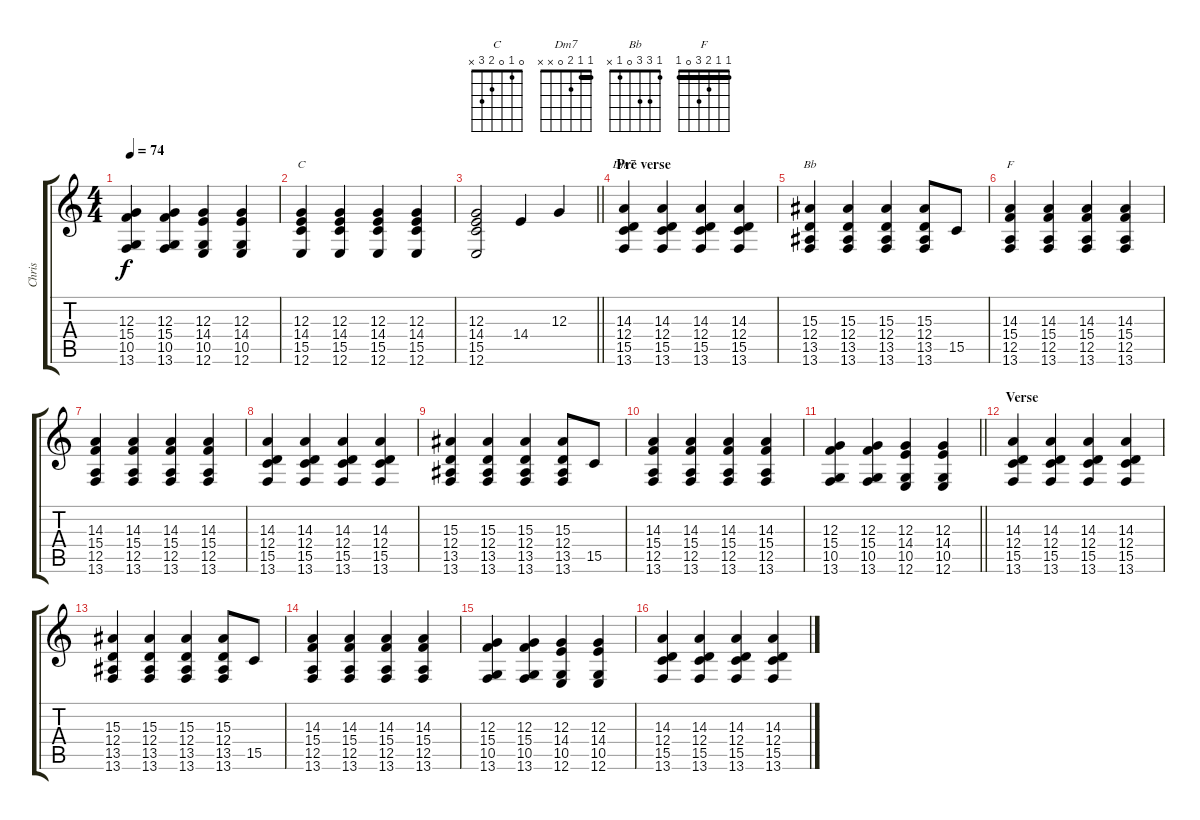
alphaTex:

\track ("Chris" "Chris") {instrument brightacousticpiano}
\staff {score tabs}
\tuning (E4 B3 G3 D3 A2 E2) {hide}
\chord ("C" 0 1 0 2 3 x)
\chord ("Dm7" 1 1 2 0 x x) {barre 1}
\chord ("Bb" 1 3 3 0 1 x)
\chord ("F" 1 1 2 3 0 1) {barre 1}
\ts (4 4)
\tempo 74
\clef g2
\ks c
(12.3 15.4 10.5 13.6).4{dy f} (12.3 15.4 10.5 13.6).4 (12.3 14.4 10.5 12.6).4 (12.3 14.4 10.5 12.6).4 |
(12.3 14.4 15.5 12.6).4{ch "C"} (12.3 14.4 15.5 12.6).4 (12.3 14.4 15.5 12.6).4 (12.3 14.4 15.5 12.6).4 |
\barLineRight lightlight
(12.3 14.4 15.5 12.6).2 14.4.4 12.3.4 |
\section ("" "Pre verse")
(14.3 12.4 15.5 13.6).4{ch "Dm7"} (14.3 12.4 15.5 13.6).4 (14.3 12.4 15.5 13.6).4 (14.3 12.4 15.5 13.6).4 |
(15.3 12.4 13.5 13.6).4{ch "Bb"} (15.3 12.4 13.5 13.6).4 (15.3 12.4 13.5 13.6).4 (15.3 12.4 13.5 13.6).8 15.5.8 |
(14.3 15.4 12.5 13.6).4{ch "F"} (14.3 15.4 12.5 13.6).4 (14.3 15.4 12.5 13.6).4 (14.3 15.4 12.5 13.6).4 |
(14.3 15.4 12.5 13.6).4 (14.3 15.4 12.5 13.6).4 (14.3 15.4 12.5 13.6).4 (14.3 15.4 12.5 13.6).4 |
(14.3 12.4 15.5 13.6).4 (14.3 12.4 15.5 13.6).4 (14.3 12.4 15.5 13.6).4 (14.3 12.4 15.5 13.6).4 |
(15.3 12.4 13.5 13.6).4 (15.3 12.4 13.5 13.6).4 (15.3 12.4 13.5 13.6).4 (15.3 12.4 13.5 13.6).8 15.5.8 |
(14.3 15.4 12.5 13.6).4 (14.3 15.4 12.5 13.6).4 (14.3 15.4 12.5 13.6).4 (14.3 15.4 12.5 13.6).4 |
\barLineRight lightlight
(12.3 15.4 10.5 13.6).4 (12.3 15.4 10.5 13.6).4 (12.3 14.4 10.5 12.6).4 (12.3 14.4 10.5 12.6).4 |
\section ("" "Verse")
(14.3 12.4 15.5 13.6).4 (14.3 12.4 15.5 13.6).4 (14.3 12.4 15.5 13.6).4 (14.3 12.4 15.5 13.6).4 |
(15.3 12.4 13.5 13.6).4 (15.3 12.4 13.5 13.6).4 (15.3 12.4 13.5 13.6).4 (15.3 12.4 13.5 13.6).8 15.5.8 |
(14.3 15.4 12.5 13.6).4 (14.3 15.4 12.5 13.6).4 (14.3 15.4 12.5 13.6).4 (14.3 15.4 12.5 13.6).4 |
(12.3 15.4 10.5 13.6).4 (12.3 15.4 10.5 13.6).4 (12.3 14.4 10.5 12.6).4 (12.3 14.4 10.5 12.6).4 |
(14.3 12.4 15.5 13.6).4 (14.3 12.4 15.5 13.6).4 (14.3 12.4 15.5 13.6).4 (14.3 12.4 15.5 13.6).4
